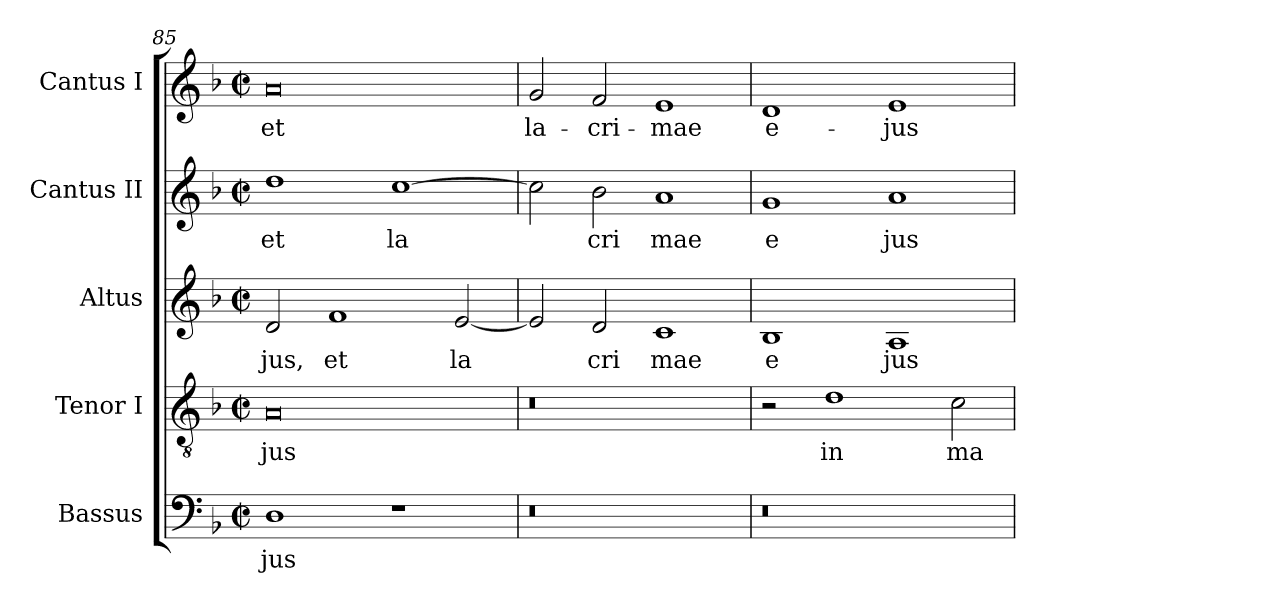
**kern	**text	**kern	**text	**kern	**text	**kern	**text	**kern	**text
*part5	*part5	*part4	*part4	*part3	*part3	*part2	*part2	*part1	*part1
*staff5	*staff5	*staff4	*staff4	*staff3	*staff3	*staff2	*staff2	*staff1	*staff1
*I"Bassus	*	*I"Tenor I	*	*I"Altus	*	*I"Cantus II	*	*I"Cantus I	*
*clefF4	*	*clefGv2	*	*clefG2	*	*clefG2	*	*clefG2	*
*k[b-]	*	*k[b-]	*	*k[b-]	*	*k[b-]	*	*k[b-]	*
*F:	*	*F:	*	*F:	*	*F:	*	*F:	*
*M2/2	*	*M2/2	*	*M2/2	*	*M2/2	*	*M2/2	*
*met(c|)	*	*met(c|)	*	*met(c|)	*	*met(c|)	*	*met(c|)	*
=85	=85	=85	=85	=85	=85	=85	=85	=85	=85
!	!LO:LY:b:cj	!	!LO:LY:b:cj	!	!LO:LY:b:cj	!	!LO:LY:b:cj	!	!LO:LY:b:cj
1D	-jus	0A	jus	2d/	jus,	1dd	et	0a	et
!	!	!	!	!	!LO:LY:b:cj	!	!	!	!
.	.	.	.	1f	et	.	.	.	.
!	!	!	!	!	!	!	!LO:LY:b:cj	!	!
1r	.	.	.	.	.	[>1cc	la	.	.
!	!	!	!	!	!LO:LY:b:cj	!	!	!	!
.	.	.	.	[<2e/	la	.	.	.	.
=86	=86	=86	=86	=86	=86	=86	=86	=86	=86
!	!	!	!	!	!	!	!	!	!LO:LY:b:cj
0r	.	0r	.	2e/]	.	2cc\]	.	2g/	la-
!	!	!	!	!	!LO:LY:b:cj	!	!LO:LY:b:cj	!	!LO:LY:b:cj
.	.	.	.	2d/	cri	2b-\	cri	2f/	-cri-
!	!	!	!	!	!LO:LY:b:cj	!	!LO:LY:b:cj	!	!LO:LY:b:cj
.	.	.	.	1c	mae	1a	mae	1e	-mae
=87	=87	=87	=87	=87	=87	=87	=87	=87	=87
!	!	!	!	!	!LO:LY:b:cj	!	!LO:LY:b:cj	!	!LO:LY:b:cj
0r	.	2r	.	1B-	e	1g	e	1d	e-
!	!	!	!LO:LY:b:cj	!	!	!	!	!	!
.	.	1d	in	.	.	.	.	.	.
!	!	!	!	!	!LO:LY:b:cj	!	!LO:LY:b:cj	!	!LO:LY:b:cj
.	.	.	.	1A	jus	1a	jus	1e	-jus
!	!	!	!LO:LY:b:cj	!	!	!	!	!	!
.	.	2c\	ma	.	.	.	.	.	.
=	=	=	=	=	=	=	=	=	=
*-	*-	*-	*-	*-	*-	*-	*-	*-	*-
